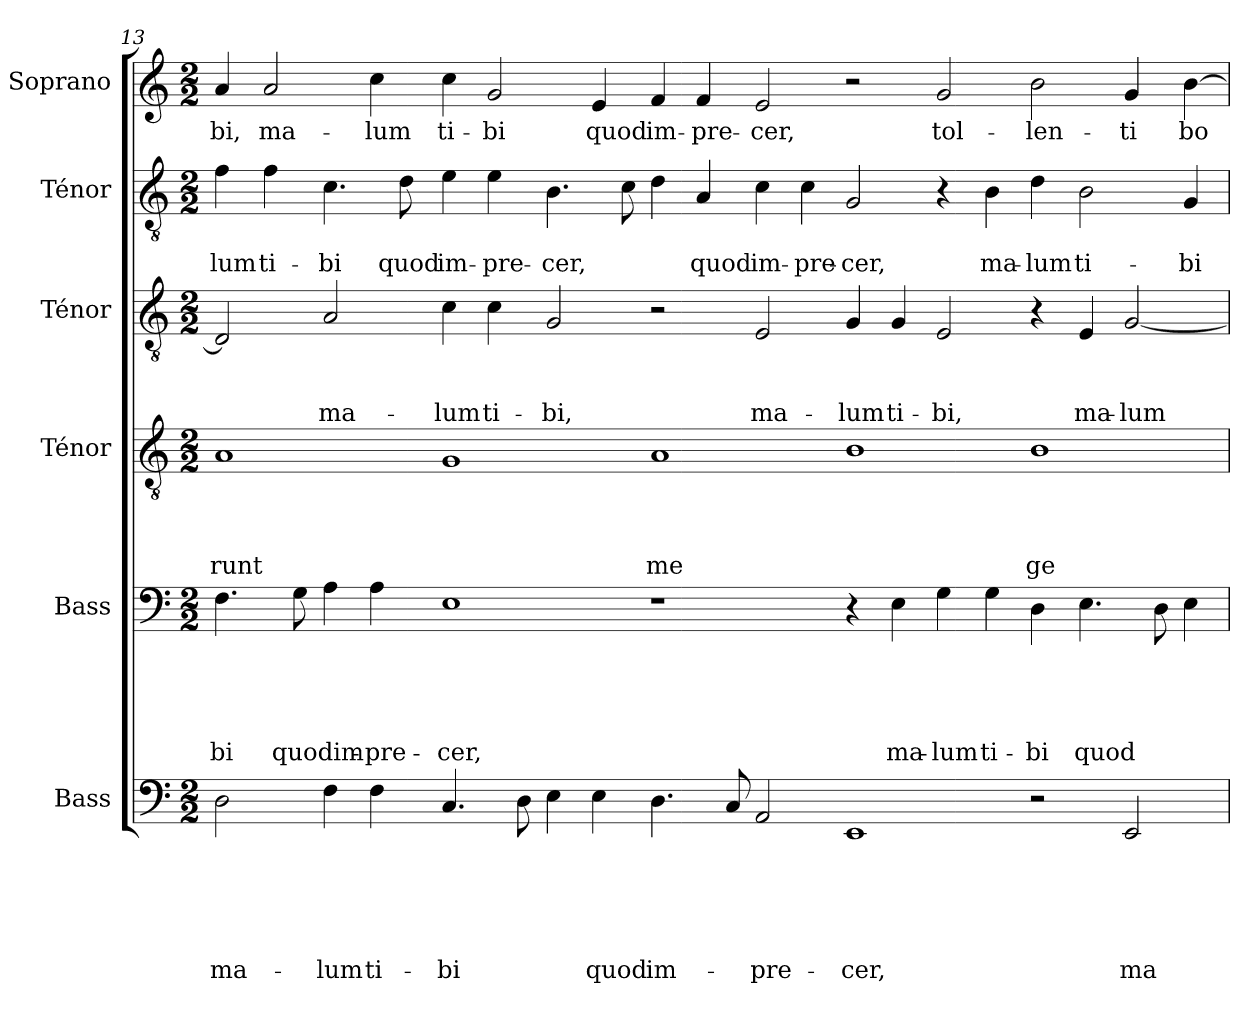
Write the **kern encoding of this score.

**kern	**text	**text	**text	**text	**text	**text	**kern	**text	**text	**text	**text	**text	**kern	**text	**text	**text	**text	**kern	**text	**text	**text	**kern	**text	**text	**kern	**text
*part6	*part6	*part6	*part6	*part6	*part6	*part6	*part5	*part5	*part5	*part5	*part5	*part5	*part4	*part4	*part4	*part4	*part4	*part3	*part3	*part3	*part3	*part2	*part2	*part2	*part1	*part1
*staff6	*staff6	*staff6	*staff6	*staff6	*staff6	*staff6	*staff5	*staff5	*staff5	*staff5	*staff5	*staff5	*staff4	*staff4	*staff4	*staff4	*staff4	*staff3	*staff3	*staff3	*staff3	*staff2	*staff2	*staff2	*staff1	*staff1
*I"Bass	*	*	*	*	*	*	*I"Bass	*	*	*	*	*	*I"Ténor	*	*	*	*	*I"Ténor	*	*	*	*I"Ténor	*	*	*I"Soprano	*
*I'B.	*	*	*	*	*	*	*I'B.	*	*	*	*	*	*I'T.	*	*	*	*	*I'T.	*	*	*	*I'T.	*	*	*I'S.	*
!!LO:LB:g=z
*clefF4	*	*	*	*	*	*	*clefF4	*	*	*	*	*	*clefGv2	*	*	*	*	*clefGv2	*	*	*	*clefGv2	*	*	*clefG2	*
*k[]	*	*	*	*	*	*	*k[]	*	*	*	*	*	*k[]	*	*	*	*	*k[]	*	*	*	*k[]	*	*	*k[]	*
*C:	*	*	*	*	*	*	*C:	*	*	*	*	*	*C:	*	*	*	*	*C:	*	*	*	*C:	*	*	*C:	*
*M2/2	*	*	*	*	*	*	*M2/2	*	*	*	*	*	*M2/2	*	*	*	*	*M2/2	*	*	*	*M2/2	*	*	*M2/2	*
=13	=13	=13	=13	=13	=13	=13	=13	=13	=13	=13	=13	=13	=13	=13	=13	=13	=13	=13	=13	=13	=13	=13	=13	=13	=13	=13
!	!	!	!	!	!	!LO:LY:b	!	!	!	!	!	!LO:LY:b	!	!	!	!	!LO:LY:b	!	!	!	!	!	!	!LO:LY:b	!	!LO:LY:b
2D\	.	.	.	.	.	ma-	4.F\	.	.	.	.	-bi	1A	.	.	.	-runt	2D/]	.	.	.	4f\	.	-lum	4a/	-bi,
!	!	!	!	!	!	!	!	!	!	!	!	!	!	!	!	!	!	!	!	!	!	!	!	!LO:LY:b	!	!LO:LY:b
.	.	.	.	.	.	.	.	.	.	.	.	.	.	.	.	.	.	.	.	.	.	4f\	.	ti-	2a/	ma-
!	!	!	!	!	!	!	!	!	!	!	!	!LO:LY:b	!	!	!	!	!	!	!	!	!	!	!	!	!	!
.	.	.	.	.	.	.	8G\	.	.	.	.	quodim-	.	.	.	.	.	.	.	.	.	.	.	.	.	.
!	!	!	!	!	!	!LO:LY:b	!	!	!	!	!	!	!	!	!	!	!	!	!	!	!LO:LY:b	!	!	!LO:LY:b	!	!
4F\	.	.	.	.	.	-lum	4A\	.	.	.	.	.	.	.	.	.	.	2A/	.	.	ma-	4.c\	.	-bi	.	.
!	!	!	!	!	!	!LO:LY:b	!	!	!	!	!	!LO:LY:b	!	!	!	!	!	!	!	!	!	!	!	!	!	!LO:LY:b
4F\	.	.	.	.	.	ti-	4A\	.	.	.	.	-pre-	.	.	.	.	.	.	.	.	.	.	.	.	4cc\	-lum
!	!	!	!	!	!	!	!	!	!	!	!	!	!	!	!	!	!	!	!	!	!	!	!	!LO:LY:b	!	!
.	.	.	.	.	.	.	.	.	.	.	.	.	.	.	.	.	.	.	.	.	.	8d\	.	quod	.	.
!	!	!	!	!	!	!LO:LY:b	!	!	!	!	!	!LO:LY:b	!	!	!	!	!	!	!	!	!LO:LY:b	!	!	!LO:LY:b	!	!LO:LY:b
4.C/	.	.	.	.	.	-bi	1E	.	.	.	.	-cer,	1G	.	.	.	.	4c\	.	.	-lum	4e\	.	im-	4cc\	ti-
!	!	!	!	!	!	!	!	!	!	!	!	!	!	!	!	!	!	!	!	!	!LO:LY:b	!	!	!LO:LY:b	!	!LO:LY:b
.	.	.	.	.	.	.	.	.	.	.	.	.	.	.	.	.	.	4c\	.	.	ti-	4e\	.	-pre-	2g/	-bi
8D\	.	.	.	.	.	.	.	.	.	.	.	.	.	.	.	.	.	.	.	.	.	.	.	.	.	.
!	!	!	!	!	!	!	!	!	!	!	!	!	!	!	!	!	!	!	!	!	!LO:LY:b	!	!	!LO:LY:b	!	!
4E\	.	.	.	.	.	.	.	.	.	.	.	.	.	.	.	.	.	2G/	.	.	-bi,	4.B\	.	-cer,	.	.
!	!	!	!	!	!	!LO:LY:b	!	!	!	!	!	!	!	!	!	!	!	!	!	!	!	!	!	!	!	!LO:LY:b
4E\	.	.	.	.	.	quod	.	.	.	.	.	.	.	.	.	.	.	.	.	.	.	.	.	.	4e/	quod
.	.	.	.	.	.	.	.	.	.	.	.	.	.	.	.	.	.	.	.	.	.	8c\	.	.	.	.
!	!	!	!	!	!	!LO:LY:b	!	!	!	!	!	!	!	!	!	!	!LO:LY:b	!	!	!	!	!	!	!	!	!LO:LY:b
4.D\	.	.	.	.	.	im-	1r	.	.	.	.	.	1A	.	.	.	me	2r	.	.	.	4d\	.	.	4f/	im-
!	!	!	!	!	!	!	!	!	!	!	!	!	!	!	!	!	!	!	!	!	!	!	!	!LO:LY:b	!	!LO:LY:b
.	.	.	.	.	.	.	.	.	.	.	.	.	.	.	.	.	.	.	.	.	.	4A/	.	quod	4f/	-pre-
8C/	.	.	.	.	.	.	.	.	.	.	.	.	.	.	.	.	.	.	.	.	.	.	.	.	.	.
!	!	!	!	!	!	!LO:LY:b	!	!	!	!	!	!	!	!	!	!	!	!	!	!	!LO:LY:b	!	!	!LO:LY:b	!	!LO:LY:b
2AA/	.	.	.	.	.	-pre-	.	.	.	.	.	.	.	.	.	.	.	2E/	.	.	ma-	4c\	.	im-	2e/	-cer,
!	!	!	!	!	!	!	!	!	!	!	!	!	!	!	!	!	!	!	!	!	!	!	!	!LO:LY:b	!	!
.	.	.	.	.	.	.	.	.	.	.	.	.	.	.	.	.	.	.	.	.	.	4c\	.	-pre-	.	.
!	!	!	!	!	!	!LO:LY:b	!	!	!	!	!	!	!	!	!	!	!	!	!	!	!LO:LY:b	!	!	!LO:LY:b	!	!
1EE	.	.	.	.	.	-cer,	4r	.	.	.	.	.	1B	.	.	.	.	4G/	.	.	-lum	2G/	.	-cer,	2r	.
!	!	!	!	!	!	!	!	!	!	!	!	!LO:LY:b	!	!	!	!	!	!	!	!	!LO:LY:b	!	!	!	!	!
.	.	.	.	.	.	.	4E\	.	.	.	.	ma-	.	.	.	.	.	4G/	.	.	ti-	.	.	.	.	.
!	!	!	!	!	!	!	!	!	!	!	!	!LO:LY:b	!	!	!	!	!	!	!	!	!LO:LY:b	!	!	!	!	!LO:LY:b
.	.	.	.	.	.	.	4G\	.	.	.	.	-lum	.	.	.	.	.	2E/	.	.	-bi,	4r	.	.	2g/	tol-
!	!	!	!	!	!	!	!	!	!	!	!	!LO:LY:b	!	!	!	!	!	!	!	!	!	!	!	!LO:LY:b	!	!
.	.	.	.	.	.	.	4G\	.	.	.	.	ti-	.	.	.	.	.	.	.	.	.	4B\	.	ma-	.	.
!	!	!	!	!	!	!	!	!	!	!	!	!LO:LY:b	!	!	!	!	!LO:LY:b	!	!	!	!	!	!	!LO:LY:b	!	!LO:LY:b
2r	.	.	.	.	.	.	4D\	.	.	.	.	-bi	1B	.	.	.	ge-	4r	.	.	.	4d\	.	-lum	2b\	-len-
!	!	!	!	!	!	!	!	!	!	!	!	!LO:LY:b	!	!	!	!	!	!	!	!	!LO:LY:b	!	!	!LO:LY:b	!	!
.	.	.	.	.	.	.	4.E\	.	.	.	.	quod	.	.	.	.	.	4E/	.	.	ma-	2B\	.	ti-	.	.
!	!	!	!	!	!	!LO:LY:b	!	!	!	!	!	!	!	!	!	!	!	!	!	!	!LO:LY:b	!	!	!	!	!LO:LY:b
2EE/	.	.	.	.	.	ma-	.	.	.	.	.	.	.	.	.	.	.	[>2G/	.	.	-lum	.	.	.	4g/	-ti
.	.	.	.	.	.	.	8D\	.	.	.	.	.	.	.	.	.	.	.	.	.	.	.	.	.	.	.
!	!	!	!	!	!	!	!	!	!	!	!	!	!	!	!	!	!	!	!	!	!	!	!	!LO:LY:b	!	!LO:LY:b
.	.	.	.	.	.	.	4E\	.	.	.	.	.	.	.	.	.	.	.	.	.	.	4G/	.	-bi	[>4b\	bo-
=	=	=	=	=	=	=	=	=	=	=	=	=	=	=	=	=	=	=	=	=	=	=	=	=	=	=
*-	*-	*-	*-	*-	*-	*-	*-	*-	*-	*-	*-	*-	*-	*-	*-	*-	*-	*-	*-	*-	*-	*-	*-	*-	*-	*-
